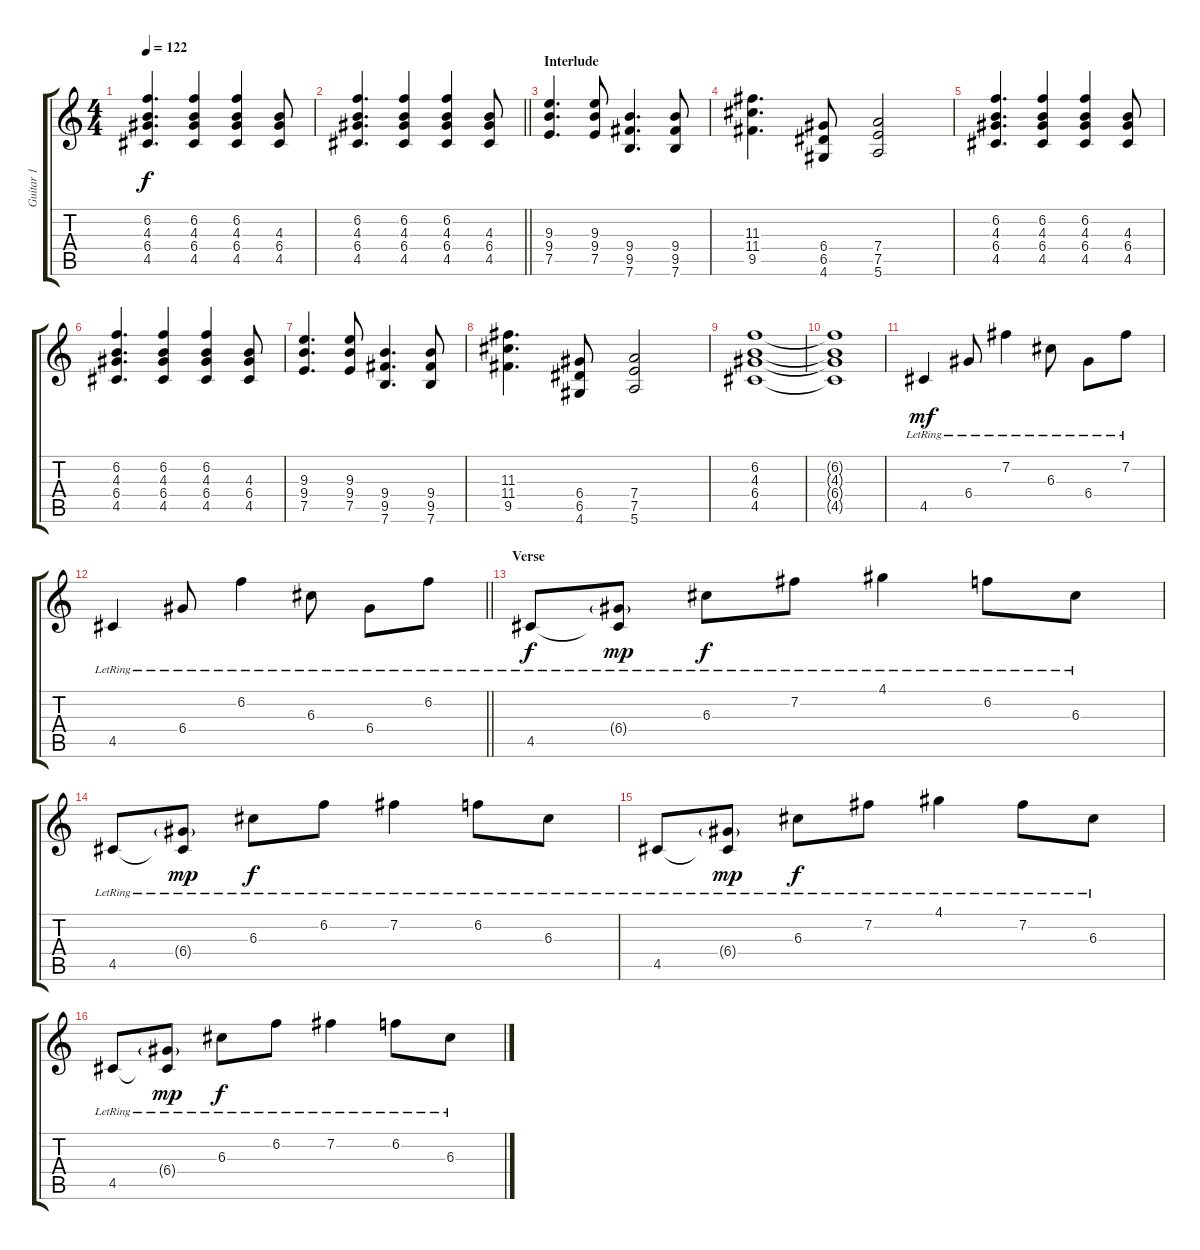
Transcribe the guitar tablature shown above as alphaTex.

\track ("Guitar 1" "Guitar 1") {instrument electricguitarjazz}
\staff {score tabs}
\tuning (E4 B3 G3 D3 A2 E2) {hide}
\ts (4 4)
\tempo 122
\clef g2
\ks c
(6.2 4.3 6.4 4.5).4{d dy f} (6.2 4.3 6.4 4.5).4 (6.2 4.3 6.4 4.5).4 (4.3 6.4 4.5).8 |
\barLineRight lightlight
(6.2 4.3 6.4 4.5).4{d} (6.2 4.3 6.4 4.5).4 (6.2 4.3 6.4 4.5).4 (4.3 6.4 4.5).8 |
\section ("" "Interlude")
(9.3 9.4 7.5).4{d} (9.3 9.4 7.5).8 (9.4 9.5 7.6).4{d} (9.4 9.5 7.6).8 |
(11.3 11.4 9.5).4{d} (6.4 6.5 4.6).8 (7.4 7.5 5.6).2 |
(6.2 4.3 6.4 4.5).4{d} (6.2 4.3 6.4 4.5).4 (6.2 4.3 6.4 4.5).4 (4.3 6.4 4.5).8 |
(6.2 4.3 6.4 4.5).4{d} (6.2 4.3 6.4 4.5).4 (6.2 4.3 6.4 4.5).4 (4.3 6.4 4.5).8 |
(9.3 9.4 7.5).4{d} (9.3 9.4 7.5).8 (9.4 9.5 7.6).4{d} (9.4 9.5 7.6).8 |
(11.3 11.4 9.5).4{d} (6.4 6.5 4.6).8 (7.4 7.5 5.6).2 |
(6.2 4.3 6.4 4.5).1 |
(6.2{t} 4.3{t} 6.4{t} 4.5{t}).1 |
4.5{lr}.4{dy mf} 6.4{lr}.8 7.2{lr}.4 6.3{lr}.8 6.4{lr}.8 7.2{lr}.8 |
\barLineRight lightlight
4.5{lr}.4 6.4{lr}.8 6.2{lr}.4 6.3{lr}.8 6.4{lr}.8 6.2{lr}.8 |
\section ("" "Verse")
4.5{lr}.8{dy f} (6.4{g lr} 4.5{t}).8{dy mp} 6.3{lr}.8{dy f} 7.2{lr}.8 4.1{lr}.4 6.2{lr}.8 6.3{lr}.8 |
4.5{lr}.8 (6.4{g lr} 4.5{t}).8{dy mp} 6.3{lr}.8{dy f} 6.2{lr}.8 7.2{lr}.4 6.2{lr}.8 6.3{lr}.8 |
4.5{lr}.8 (6.4{g lr} 4.5{t}).8{dy mp} 6.3{lr}.8{dy f} 7.2{lr}.8 4.1{lr}.4 7.2{lr}.8 6.3{lr}.8 |
4.5{lr}.8 (6.4{g lr} 4.5{t}).8{dy mp} 6.3{lr}.8{dy f} 6.2{lr}.8 7.2{lr}.4 6.2{lr}.8 6.3{lr}.8
